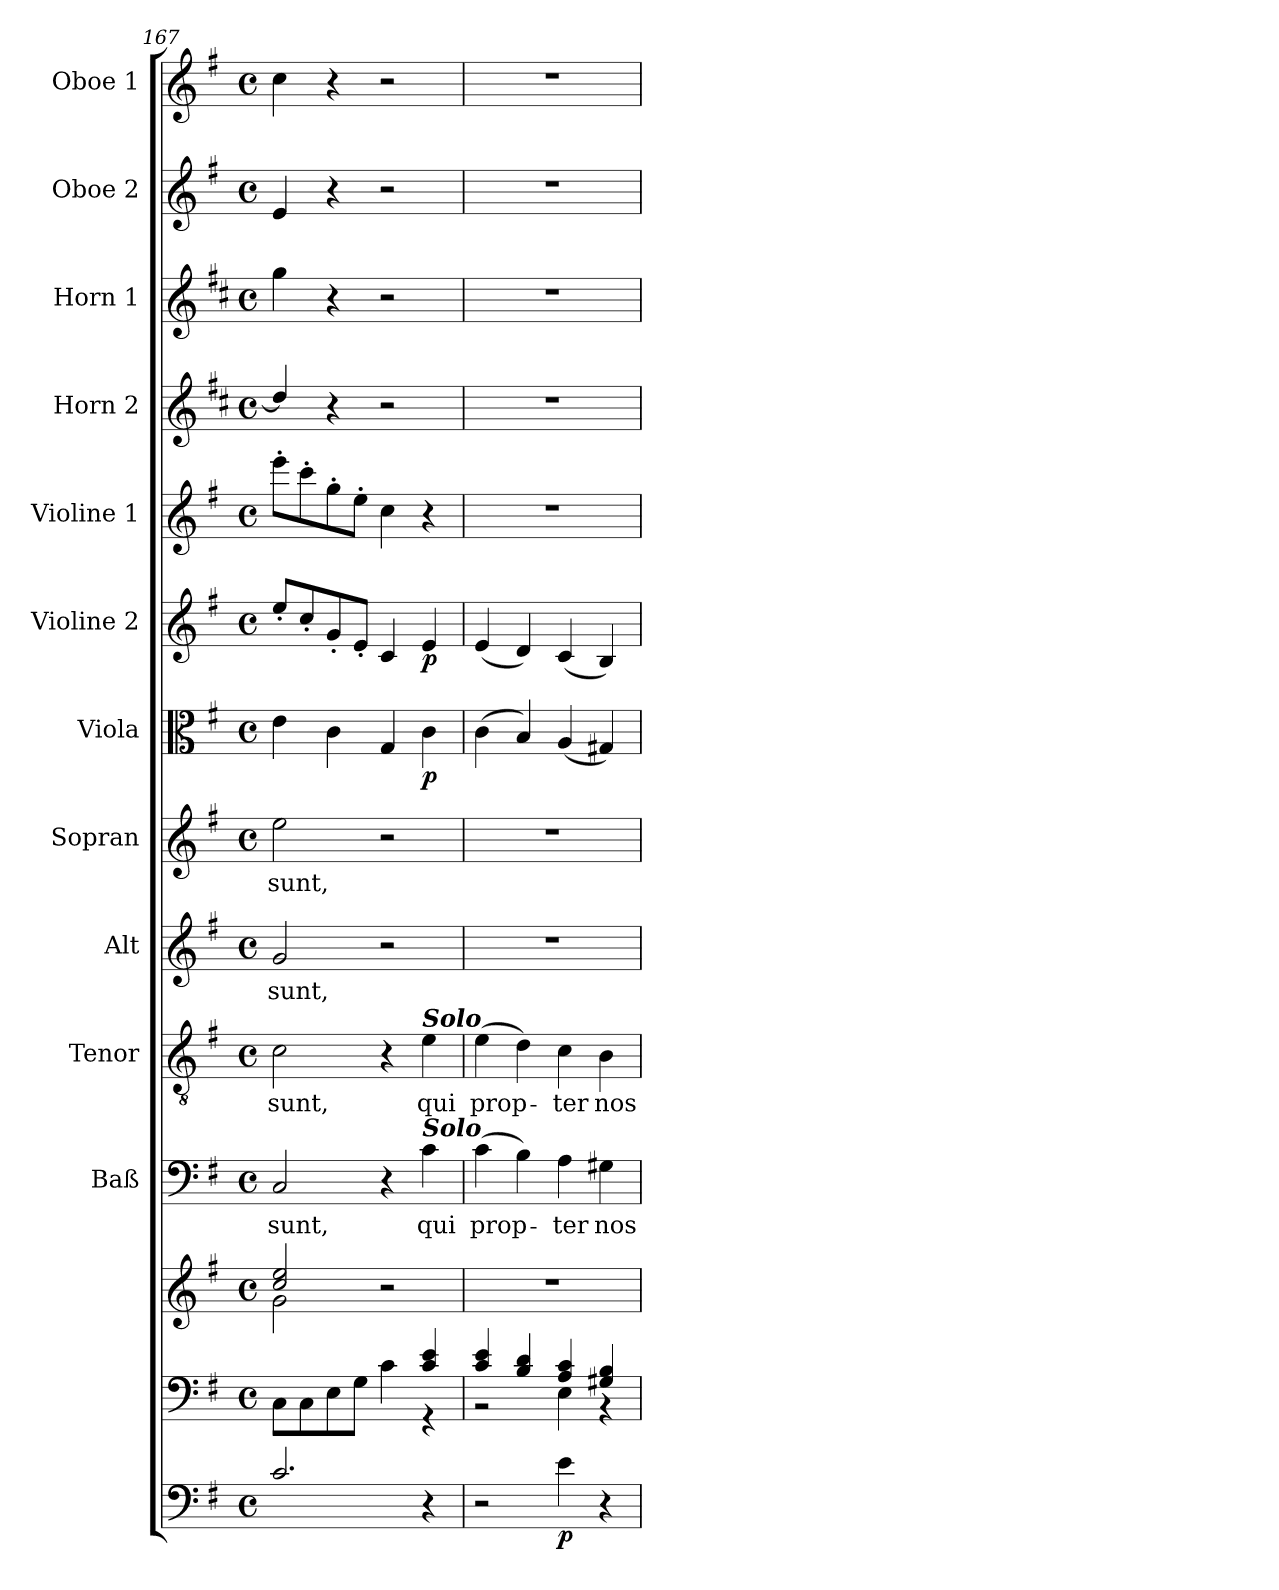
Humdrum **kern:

**kern	**dynam	**kern	**kern	**kern	**text	**kern	**text	**kern	**text	**kern	**text	**kern	**dynam	**kern	**dynam	**kern	**kern	**kern	**kern	**kern
*part13	*part13	*part12	*part12	*part11	*part11	*part10	*part10	*part9	*part9	*part8	*part8	*part7	*part7	*part6	*part6	*part5	*part4	*part3	*part2	*part1
*staff14	*staff14	*staff13	*staff12	*staff11	*staff11	*staff10	*staff10	*staff9	*staff9	*staff8	*staff8	*staff7	*staff7	*staff6	*staff6	*staff5	*staff4	*staff3	*staff2	*staff1
*	*	*	*	*I"Baß	*	*I"Tenor	*	*I"Alt	*	*I"Sopran	*	*I"Viola	*	*I"Violine 2	*	*I"Violine 1	*I"Horn 2	*I"Horn 1	*I"Oboe 2	*I"Oboe 1
*	*	*	*	*I'Baß	*	*I'Ten	*	*I'Alt	*	*I'Sop	*	*I'Vla.	*	*I'Vln. 2	*	*I'Vln. 1	*I'Hrn. 2	*I'Hrn. 1	*I'Ob. 2	*I'Ob. 1
*clefF4	*	*clefF4	*clefG2	*clefF4	*	*clefGv2	*	*clefG2	*	*clefG2	*	*clefC3	*	*clefG2	*	*clefG2	*clefG2	*clefG2	*clefG2	*clefG2
*ITrd7c12	*	*	*	*	*	*	*	*	*	*	*	*	*	*	*	*	*ITrd4c7	*ITrd4c7	*	*
*k[f#]	*	*k[f#]	*k[f#]	*k[f#]	*	*k[f#]	*	*k[f#]	*	*k[f#]	*	*k[f#]	*	*k[f#]	*	*k[f#]	*k[f#]	*k[f#]	*k[f#]	*k[f#]
*G:	*	*G:	*G:	*G:	*	*G:	*	*G:	*	*G:	*	*G:	*	*G:	*	*G:	*G:	*G:	*G:	*G:
*M4/4	*	*M4/4	*M4/4	*M4/4	*	*M4/4	*	*M4/4	*	*M4/4	*	*M4/4	*	*M4/4	*	*M4/4	*M4/4	*M4/4	*M4/4	*M4/4
*met(c)	*	*met(c)	*met(c)	*met(c)	*	*met(c)	*	*met(c)	*	*met(c)	*	*met(c)	*	*met(c)	*	*met(c)	*met(c)	*met(c)	*met(c)	*met(c)
=167	=167	=167	=167	=167	=167	=167	=167	=167	=167	=167	=167	=167	=167	=167	=167	=167	=167	=167	=167	=167
*	*	*^	*^	*	*	*	*	*	*	*	*	*	*	*	*	*	*	*	*	*
!	!	!	!	!	!	!	!LO:LY:b	!	!LO:LY:b	!	!LO:LY:b	!	!LO:LY:b	!	!	!	!	!	!	!	!	!
2.C/	.	2.ryy	8C\L	2cc/ 2ee/	2g\	2C/	sunt,	2c\	sunt,	2g/	sunt,	2ee\	sunt,	4e\	.	8ee'</L	.	8eee'>\L	4g/]	4cc\	4e/	4cc\
.	.	.	8C\	.	.	.	.	.	.	.	.	.	.	.	.	8cc'</	.	8ccc'>\	.	.	.	.
.	.	.	8E\	.	.	.	.	.	.	.	.	.	.	4c\	.	8g'</	.	8gg'>\	4r	4r	4r	4r
.	.	.	8G\J	.	.	.	.	.	.	.	.	.	.	.	.	8e'</J	.	8ee'>\J	.	.	.	.
.	.	.	4c\	2r	2ryy	4r	.	4r	.	2r	.	2r	.	4G/	.	4c/	.	4cc\	2r	2r	2r	2r
!	!	!	!	!	!	!	!	!LO:TX:a:Bi:t=Solo	!	!	!	!	!	!	!	!	!	!	!	!	!	!
!	!	!	!	!	!	!LO:TX:a:Bi:t=Solo	!	!	!	!	!	!	!	!	!	!	!	!	!	!	!	!
!	!	!	!	!	!	!	!LO:LY:b	!	!LO:LY:b	!	!	!	!	!	!LO:DY:b	!	!LO:DY:b	!	!	!	!	!
4r	.	4c/ 4e/	4r	.	.	4c\	qui	4e\	qui	.	.	.	.	4c\	p	4e/	p	4r	.	.	.	.
*	*	*	*	*v	*v	*	*	*	*	*	*	*	*	*	*	*	*	*	*	*	*	*
=168	=168	=168	=168	=168	=168	=168	=168	=168	=168	=168	=168	=168	=168	=168	=168	=168	=168	=168	=168	=168	=168
!	!	!	!	!	!	!LO:LY:b	!	!LO:LY:b	!	!	!	!	!	!	!	!	!	!	!	!	!
2r	.	4c/ 4e/	2rBB	1r	(>4c\	prop-	(>4e\	prop-	1r	.	1r	.	(>4c\	.	(<4e/	.	1r	1r	1r	1r	1r
.	.	4B/ 4d/	.	.	4B\)	.	4d\)	.	.	.	.	.	4B/)	.	4d/)	.	.	.	.	.	.
!	!LO:DY:b	!	!	!	!	!LO:LY:b	!	!LO:LY:b	!	!	!	!	!	!	!	!	!	!	!	!	!
4E\	p	4A/ 4c/	4E\	.	4A\	-ter	4c\	-ter	.	.	.	.	(<4A/	.	(<4c/	.	.	.	.	.	.
!	!	!	!	!	!	!LO:LY:b	!	!LO:LY:b	!	!	!	!	!	!	!	!	!	!	!	!	!
4r	.	4G#X/ 4B/	4rBB	.	4G#X\	nos	4B\	nos	.	.	.	.	4G#X/)	.	4B/)	.	.	.	.	.	.
*	*	*v	*v	*	*	*	*	*	*	*	*	*	*	*	*	*	*	*	*	*	*
=	=	=	=	=	=	=	=	=	=	=	=	=	=	=	=	=	=	=	=	=
*-	*-	*-	*-	*-	*-	*-	*-	*-	*-	*-	*-	*-	*-	*-	*-	*-	*-	*-	*-	*-
